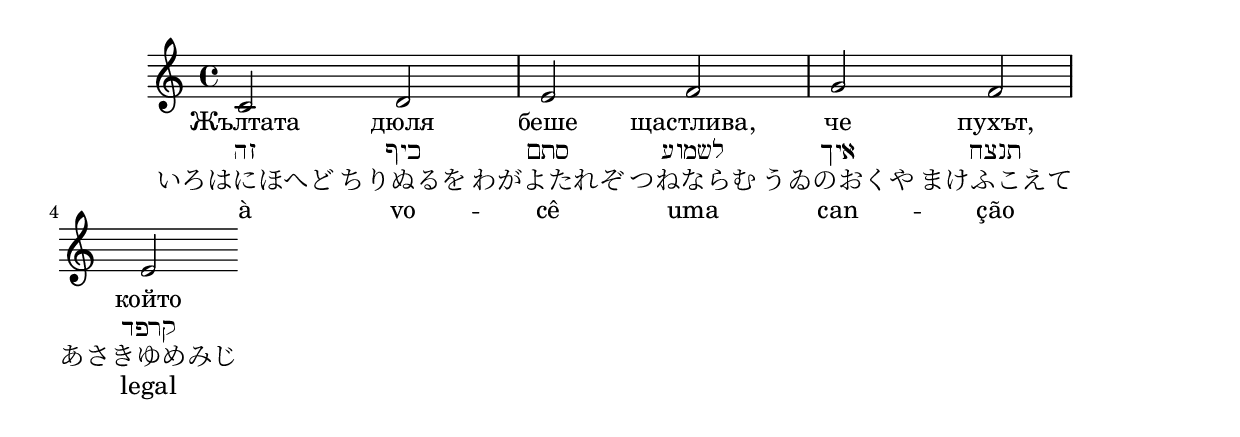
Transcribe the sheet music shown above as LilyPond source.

\version "2.12.0"

%% Edit this file using a Unicode aware editor, such as GVIM, GEDIT, Emacs

%{

You may have to install additional fonts.

Red Hat Fedora

    taipeifonts fonts-xorg-truetype ttfonts-ja fonts-arabic \
	 ttfonts-zh_CN fonts-ja fonts-hebrew

Debian GNU/Linux

   apt-get install emacs-intl-fonts xfonts-intl-.* \
	ttf-kochi-gothic ttf-kochi-mincho \
	xfonts-bolkhov-75dpi xfonts-cronyx-100dpi xfonts-cronyx-75dpi
%}

\header {

  texidoc = "Various scripts may be used for texts (like titles and
lyrics) introduced by entering them in UTF-8 encoding, and using a
Pango based backend.  Depending on the fonts installed, this fragment
will render Bulgarian (Cyrillic), Hebrew, Japanese and Portuguese.

"

}

% Cyrillic font
bulgarian = \lyricmode {
  Жълтата дюля беше щастлива, че пухът, който цъфна, замръзна като гьон.
}

hebrew = \lyricmode {
  זה כיף סתם לשמוע איך תנצח קרפד עץ טוב בגן.
}

japanese = \lyricmode {
  いろはにほへど ちりぬるを
  わがよたれぞ  つねならむ
  うゐのおくや  まけふこえて
  あさきゆめみじ ゑひもせず
}

% "a legal song to you"
portuguese = \lyricmode {
  à vo -- cê uma can -- ção legal
}

\paper {
  ragged-right = ##T
}

\relative c' {
  c2 d e f g f e
}
\addlyrics { \bulgarian }
\addlyrics { \hebrew }
\addlyrics { \japanese }
\addlyrics { \portuguese }
